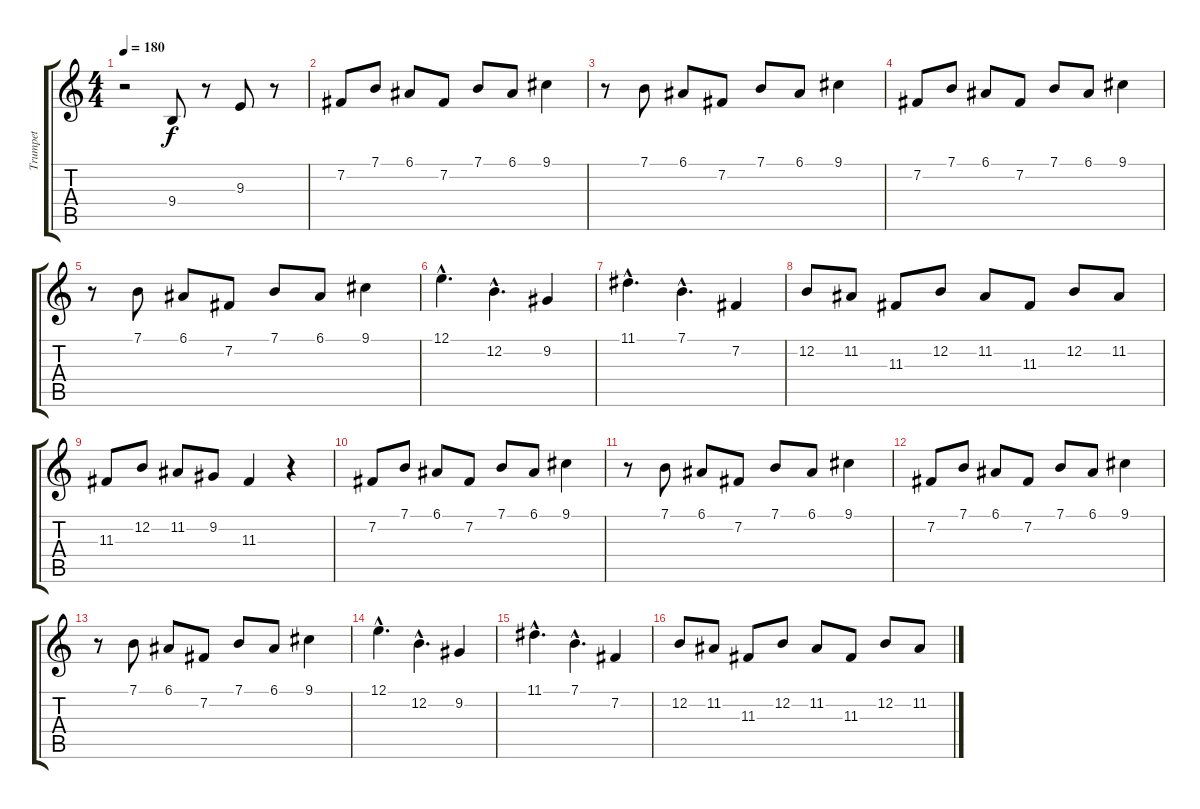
\track ("Trumpet" "Trumpet") {instrument trumpet}
\staff {score tabs}
\tuning (E4 B3 G3 D3 A2 E2) {hide}
\ts (4 4)
\tempo 180
\clef g2
\ks c
r.2{dy f instrument trumpet} 9.4.8 r.8 9.3.8 r.8 |
7.2.8 7.1.8 6.1.8 7.2.8 7.1.8 6.1.8 9.1.4 |
r.8 7.1.8 6.1.8 7.2.8 7.1.8 6.1.8 9.1.4 |
7.2.8 7.1.8 6.1.8 7.2.8 7.1.8 6.1.8 9.1.4 |
r.8 7.1.8 6.1.8 7.2.8 7.1.8 6.1.8 9.1.4 |
12.1{hac}.4{d} 12.2{hac}.4{d} 9.2.4 |
11.1{hac}.4{d} 7.1{hac}.4{d} 7.2.4 |
12.2.8 11.2.8 11.3.8 12.2.8 11.2.8 11.3.8 12.2.8 11.2.8 |
11.3.8 12.2.8 11.2.8 9.2.8 11.3.4 r.4 |
7.2.8 7.1.8 6.1.8 7.2.8 7.1.8 6.1.8 9.1.4 |
r.8 7.1.8 6.1.8 7.2.8 7.1.8 6.1.8 9.1.4 |
7.2.8 7.1.8 6.1.8 7.2.8 7.1.8 6.1.8 9.1.4 |
r.8 7.1.8 6.1.8 7.2.8 7.1.8 6.1.8 9.1.4 |
12.1{hac}.4{d} 12.2{hac}.4{d} 9.2.4 |
11.1{hac}.4{d} 7.1{hac}.4{d} 7.2.4 |
12.2.8 11.2.8 11.3.8 12.2.8 11.2.8 11.3.8 12.2.8 11.2.8
